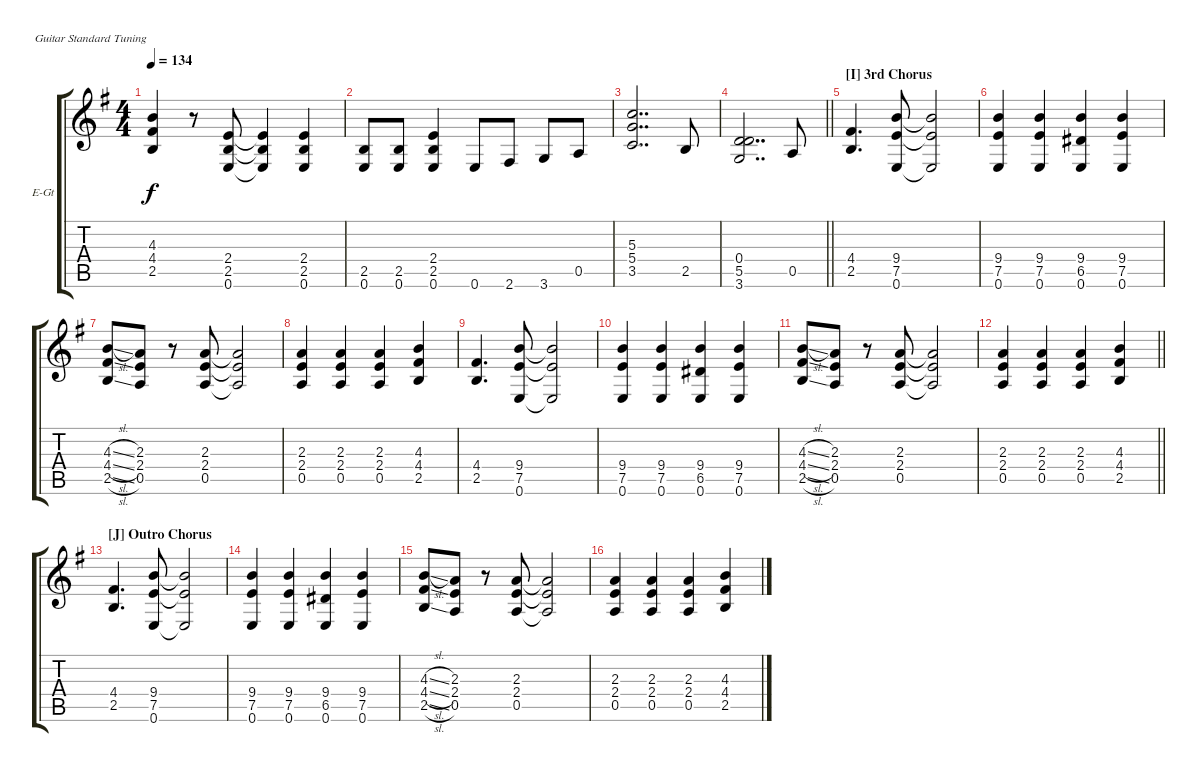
\defaultSystemsLayout 4
\bracketExtendMode groupsimilarinstruments
\firstSystemTrackNameOrientation horizontal
\otherSystemsTrackNameOrientation horizontal
\track ("Robbin Crosby" "E-Gt") {instrument distortionguitar}
\staff {score tabs}
\tuning (E4 B3 G3 D3 A2 E2)
\ts (4 4)
\tempo 134
\clef g2
\ks g
(2.5 4.4 4.3).4{dy f} r.8 (0.6 2.5 2.4).8 (2.4{t} 2.5{t} 0.6{t}).4 (0.6 2.5 2.4).4 |
(0.6 2.5).8 (2.5 0.6).8 (0.6 2.5 2.4).4 0.6.8 2.6.8 3.6.8 0.5.8 |
(3.5 5.4 5.3).2{dd} 2.5.8 |
\barLineRight lightlight
(3.6 5.5 0.4).2{dd} 0.5.8 |
\section ("I" "3rd Chorus")
(2.5 4.4).4{d} (0.6 7.5 9.4).8 (9.4{t} 7.5{t} 0.6{t}).2 |
(0.6 7.5 9.4).4 (9.4 7.5 0.6).4 (0.6 6.5 9.4).4 (0.6 7.5 9.4).4 |
(2.5{sl} 4.4{sl} 4.3{sl}).8 (2.3 2.4 0.5).8 r.8 (0.5 2.4 2.3).8 (2.3{t} 2.4{t} 0.5{t}).2 |
(0.5 2.4 2.3).4 (2.3 2.4 0.5).4 (0.5 2.4 2.3).4 (2.5 4.4 4.3).4 |
(2.5 4.4).4{d} (0.6 7.5 9.4).8 (9.4{t} 7.5{t} 0.6{t}).2 |
(0.6 7.5 9.4).4 (9.4 7.5 0.6).4 (0.6 6.5 9.4).4 (0.6 7.5 9.4).4 |
(2.5{sl} 4.4{sl} 4.3{sl}).8 (2.3 2.4 0.5).8 r.8 (0.5 2.4 2.3).8 (2.3{t} 2.4{t} 0.5{t}).2 |
\barLineRight lightlight
(0.5 2.4 2.3).4 (2.3 2.4 0.5).4 (0.5 2.4 2.3).4 (2.5 4.4 4.3).4 |
\section ("J" "Outro Chorus")
(2.5 4.4).4{d} (0.6 7.5 9.4).8 (9.4{t} 7.5{t} 0.6{t}).2 |
(0.6 7.5 9.4).4 (9.4 7.5 0.6).4 (0.6 6.5 9.4).4 (0.6 7.5 9.4).4 |
(2.5{sl} 4.4{sl} 4.3{sl}).8 (2.3 2.4 0.5).8 r.8 (0.5 2.4 2.3).8 (2.3{t} 2.4{t} 0.5{t}).2 |
(0.5 2.4 2.3).4 (2.3 2.4 0.5).4 (0.5 2.4 2.3).4 (2.5 4.4 4.3).4
